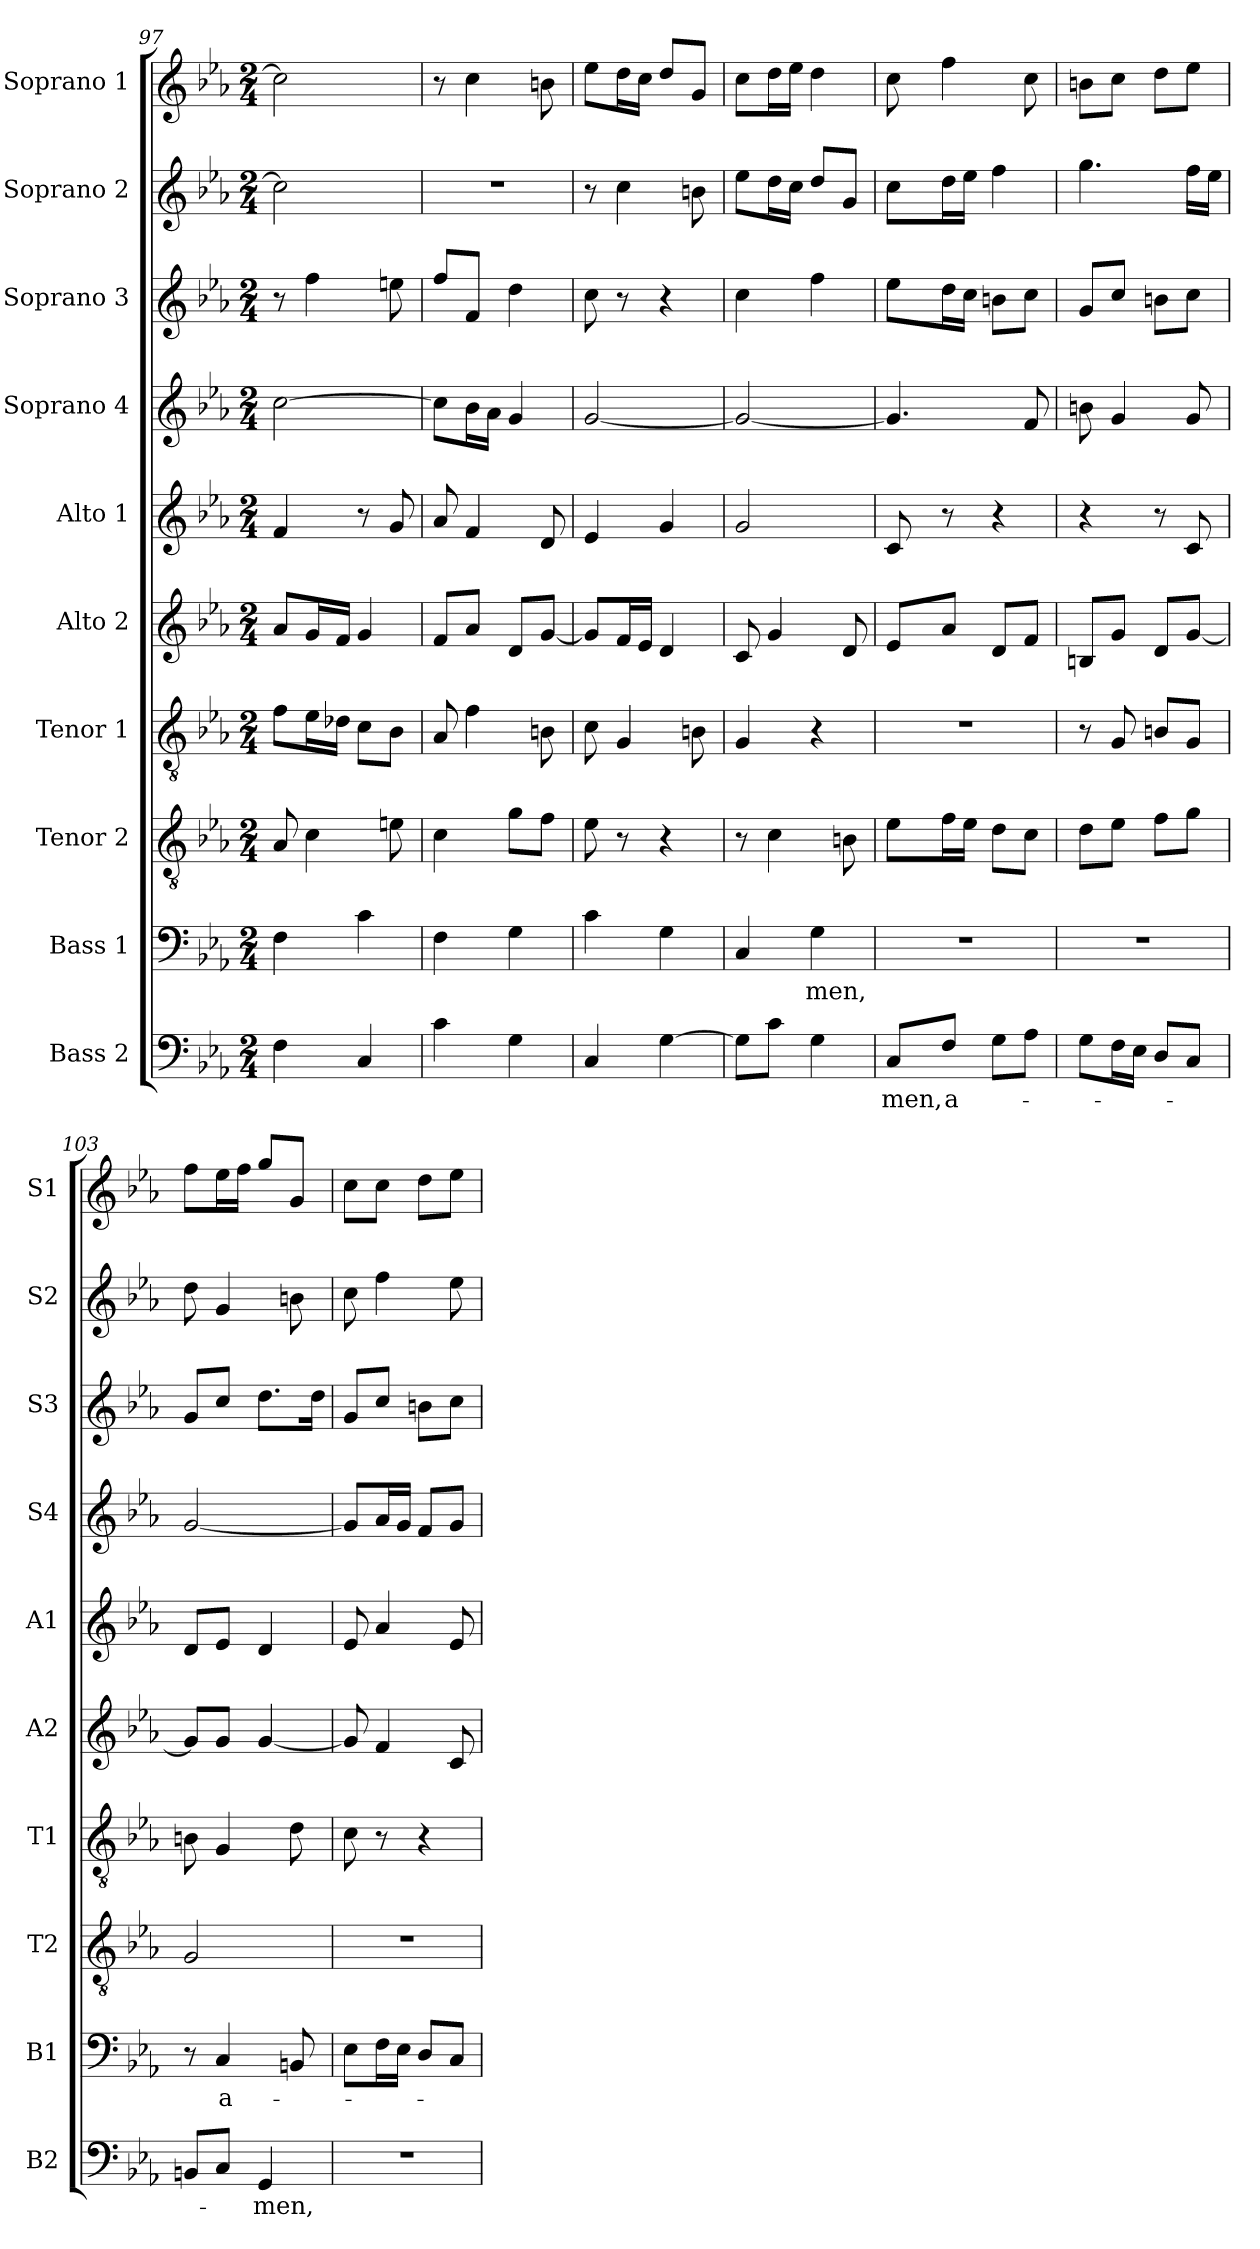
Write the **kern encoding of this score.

**kern	**text	**kern	**text	**kern	**kern	**kern	**kern	**kern	**kern	**kern	**kern
*part10	*part10	*part9	*part9	*part8	*part7	*part6	*part5	*part4	*part3	*part2	*part1
*staff10	*staff10	*staff9	*staff9	*staff8	*staff7	*staff6	*staff5	*staff4	*staff3	*staff2	*staff1
*I"Bass 2	*	*I"Bass 1	*	*I"Tenor 2	*I"Tenor 1	*I"Alto 2	*I"Alto 1	*I"Soprano 4	*I"Soprano 3	*I"Soprano 2	*I"Soprano 1
*I'B2	*	*I'B1	*	*I'T2	*I'T1	*I'A2	*I'A1	*I'S4	*I'S3	*I'S2	*I'S1
*clefF4	*	*clefF4	*	*clefGv2	*clefGv2	*clefG2	*clefG2	*clefG2	*clefG2	*clefG2	*clefG2
*k[b-e-a-]	*	*k[b-e-a-]	*	*k[b-e-a-]	*k[b-e-a-]	*k[b-e-a-]	*k[b-e-a-]	*k[b-e-a-]	*k[b-e-a-]	*k[b-e-a-]	*k[b-e-a-]
*E-:	*	*E-:	*	*E-:	*E-:	*E-:	*E-:	*E-:	*E-:	*E-:	*E-:
*M2/4	*	*M2/4	*	*M2/4	*M2/4	*M2/4	*M2/4	*M2/4	*M2/4	*M2/4	*M2/4
=97	=97	=97	=97	=97	=97	=97	=97	=97	=97	=97	=97
4F\	.	4F\	.	8A-/	8f\L	8a-/L	4f/	[2cc\	8r	2cc\]	2cc\]
.	.	.	.	4c\	16e-\L	16g/L	.	.	4ff\	.	.
.	.	.	.	.	16d-X\JJ	16f/JJ	.	.	.	.	.
4C/	.	4c\	.	.	8c\L	4g/	8r	.	.	.	.
.	.	.	.	8en\	8B-\J	.	8g/	.	8een\	.	.
!!LO:PB:g=z
=98	=98	=98	=98	=98	=98	=98	=98	=98	=98	=98	=98
4c\	.	4F\	.	4c\	8A-/	8f/L	8a-/	8cc\L]	8ff/L	2r	8r
.	.	.	.	.	4f\	8a-/J	4f/	16b-\L	8f/J	.	4cc\
.	.	.	.	.	.	.	.	16a-\JJ	.	.	.
4G\	.	4G\	.	8g\L	.	8d/L	.	4g/	4dd\	.	.
.	.	.	.	8f\J	8Bn\	[8g/J	8d/	.	.	.	8bn\
=99	=99	=99	=99	=99	=99	=99	=99	=99	=99	=99	=99
4C/	.	4c\	.	8e-\	8c\	8g/L]	4e-/	[2g/	8cc\	8r	8ee-\L
.	.	.	.	8r	4G/	16f/L	.	.	8r	4cc\	16dd\L
.	.	.	.	.	.	16e-/JJ	.	.	.	.	16cc\JJ
[4G\	.	4G\	.	4r	.	4d/	4g/	.	4r	.	8dd/L
.	.	.	.	.	8Bn\	.	.	.	.	8bn\	8g/J
=100	=100	=100	=100	=100	=100	=100	=100	=100	=100	=100	=100
8G\L]	.	4C/	.	8r	4G/	8c/	2g/	2g/_	4cc\	8ee-\L	8cc\L
8c\J	.	.	.	4c\	.	4g/	.	.	.	16dd\L	16dd\L
.	.	.	.	.	.	.	.	.	.	16cc\JJ	16ee-\JJ
4G\	.	4G\	-men,	.	4r	.	.	.	4ff\	8dd/L	4dd\
.	.	.	.	8Bn\	.	8d/	.	.	.	8g/J	.
=101	=101	=101	=101	=101	=101	=101	=101	=101	=101	=101	=101
8C/L	-men,	2r	.	8e-\L	2r	8e-/L	8c/	4.g/]	8ee-\L	8cc\L	8cc\
8F/J	a-	.	.	16f\L	.	8a-/J	8r	.	16dd\L	16dd\L	4ff\
.	.	.	.	16e-\JJ	.	.	.	.	16cc\JJ	16ee-\JJ	.
8G\L	.	.	.	8d\L	.	8d/L	4r	.	8bn\L	4ff\	.
8A-\J	.	.	.	8c\J	.	8f/J	.	8f/	8cc\J	.	8cc\
=102	=102	=102	=102	=102	=102	=102	=102	=102	=102	=102	=102
8G\L	.	2r	.	8d\L	8r	8Bn/L	4r	8bn\	8g/L	4.gg\	8bn\L
16F\L	.	.	.	8e-\J	8G/	8g/J	.	4g/	8cc/J	.	8cc\J
16E-\JJ	.	.	.	.	.	.	.	.	.	.	.
8D/L	.	.	.	8f\L	8Bn/L	8d/L	8r	.	8bn\L	.	8dd\L
8C/J	.	.	.	8g\J	8G/J	[8g/J	8c/	8g/	8cc\J	16ff\LL	8ee-\J
.	.	.	.	.	.	.	.	.	.	16ee-\JJ	.
=103	=103	=103	=103	=103	=103	=103	=103	=103	=103	=103	=103
8BBn/L	.	8r	.	2G/	8Bn\	8g/L]	8d/L	[2g/	8g/L	8dd\	8ff\L
8C/J	.	4C/	a-	.	4G/	8g/J	8e-/J	.	8cc/J	4g/	16ee-\L
.	.	.	.	.	.	.	.	.	.	.	16ff\JJ
4GG/	-men,	.	.	.	.	[4g/	4d/	.	8.dd\L	.	8gg/L
.	.	8BBn/	.	.	8d\	.	.	.	.	8bn\	8g/J
.	.	.	.	.	.	.	.	.	16dd\Jk	.	.
!!LO:PB:g=z
=104	=104	=104	=104	=104	=104	=104	=104	=104	=104	=104	=104
2r	.	8E-\L	.	2r	8c\	8g/]	8e-/	8g/L]	8g/L	8cc\	8cc\L
.	.	16F\L	.	.	8r	4f/	4a-/	16a-/L	8cc/J	4ff\	8cc\J
.	.	16E-\JJ	.	.	.	.	.	16g/JJ	.	.	.
.	.	8D/L	.	.	4r	.	.	8f/L	8bn\L	.	8dd\L
.	.	8C/J	.	.	.	8c/	8e-/	8g/J	8cc\J	8ee-\	8ee-\J
=	=	=	=	=	=	=	=	=	=	=	=
*-	*-	*-	*-	*-	*-	*-	*-	*-	*-	*-	*-
